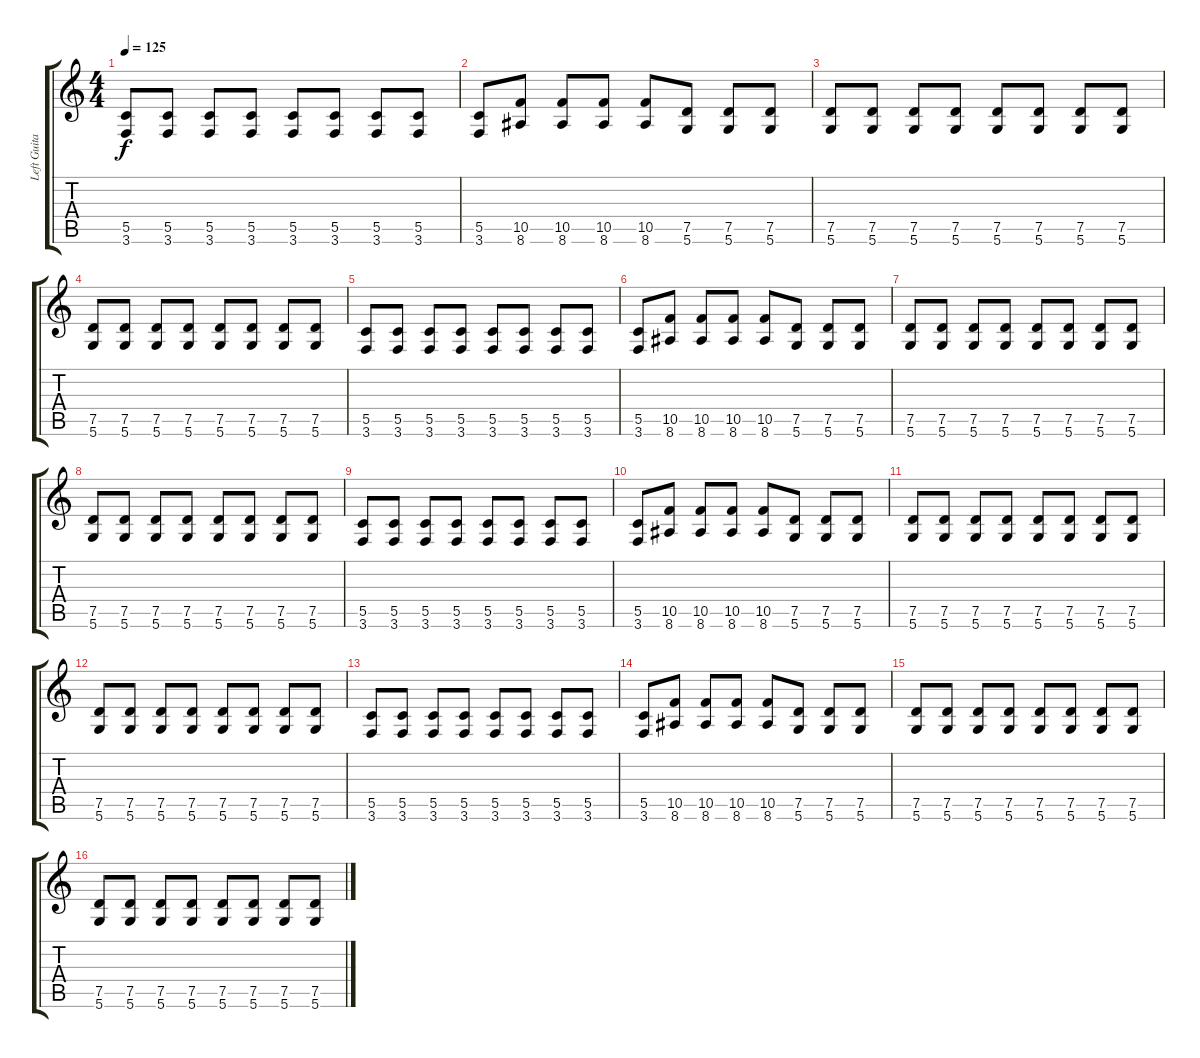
\track ("Left Guitar" "Left Guita") {instrument distortionguitar}
\staff {score tabs}
\tuning (D4 A3 F3 C3 G2 D2) {hide}
\ts (4 4)
\tempo 125
\clef g2
\ks c
(5.5 3.6).8{dy f instrument distortionguitar} (5.5 3.6).8 (5.5 3.6).8 (5.5 3.6).8 (5.5 3.6).8 (5.5 3.6).8 (5.5 3.6).8 (5.5 3.6).8 |
(5.5 3.6).8 (10.5 8.6).8 (10.5 8.6).8 (10.5 8.6).8 (10.5 8.6).8 (7.5 5.6).8 (7.5 5.6).8 (7.5 5.6).8 |
(7.5 5.6).8 (7.5 5.6).8 (7.5 5.6).8 (7.5 5.6).8 (7.5 5.6).8 (7.5 5.6).8 (7.5 5.6).8 (7.5 5.6).8 |
(7.5 5.6).8 (7.5 5.6).8 (7.5 5.6).8 (7.5 5.6).8 (7.5 5.6).8 (7.5 5.6).8 (7.5 5.6).8 (7.5 5.6).8 |
(5.5 3.6).8 (5.5 3.6).8 (5.5 3.6).8 (5.5 3.6).8 (5.5 3.6).8 (5.5 3.6).8 (5.5 3.6).8 (5.5 3.6).8 |
(5.5 3.6).8 (10.5 8.6).8 (10.5 8.6).8 (10.5 8.6).8 (10.5 8.6).8 (7.5 5.6).8 (7.5 5.6).8 (7.5 5.6).8 |
(7.5 5.6).8 (7.5 5.6).8 (7.5 5.6).8 (7.5 5.6).8 (7.5 5.6).8 (7.5 5.6).8 (7.5 5.6).8 (7.5 5.6).8 |
(7.5 5.6).8 (7.5 5.6).8 (7.5 5.6).8 (7.5 5.6).8 (7.5 5.6).8 (7.5 5.6).8 (7.5 5.6).8 (7.5 5.6).8 |
(5.5 3.6).8 (5.5 3.6).8 (5.5 3.6).8 (5.5 3.6).8 (5.5 3.6).8 (5.5 3.6).8 (5.5 3.6).8 (5.5 3.6).8 |
(5.5 3.6).8 (10.5 8.6).8 (10.5 8.6).8 (10.5 8.6).8 (10.5 8.6).8 (7.5 5.6).8 (7.5 5.6).8 (7.5 5.6).8 |
(7.5 5.6).8 (7.5 5.6).8 (7.5 5.6).8 (7.5 5.6).8 (7.5 5.6).8 (7.5 5.6).8 (7.5 5.6).8 (7.5 5.6).8 |
(7.5 5.6).8 (7.5 5.6).8 (7.5 5.6).8 (7.5 5.6).8 (7.5 5.6).8 (7.5 5.6).8 (7.5 5.6).8 (7.5 5.6).8 |
(5.5 3.6).8 (5.5 3.6).8 (5.5 3.6).8 (5.5 3.6).8 (5.5 3.6).8 (5.5 3.6).8 (5.5 3.6).8 (5.5 3.6).8 |
(5.5 3.6).8 (10.5 8.6).8 (10.5 8.6).8 (10.5 8.6).8 (10.5 8.6).8 (7.5 5.6).8 (7.5 5.6).8 (7.5 5.6).8 |
(7.5 5.6).8 (7.5 5.6).8 (7.5 5.6).8 (7.5 5.6).8 (7.5 5.6).8 (7.5 5.6).8 (7.5 5.6).8 (7.5 5.6).8 |
(7.5 5.6).8 (7.5 5.6).8 (7.5 5.6).8 (7.5 5.6).8 (7.5 5.6).8 (7.5 5.6).8 (7.5 5.6).8 (7.5 5.6).8
